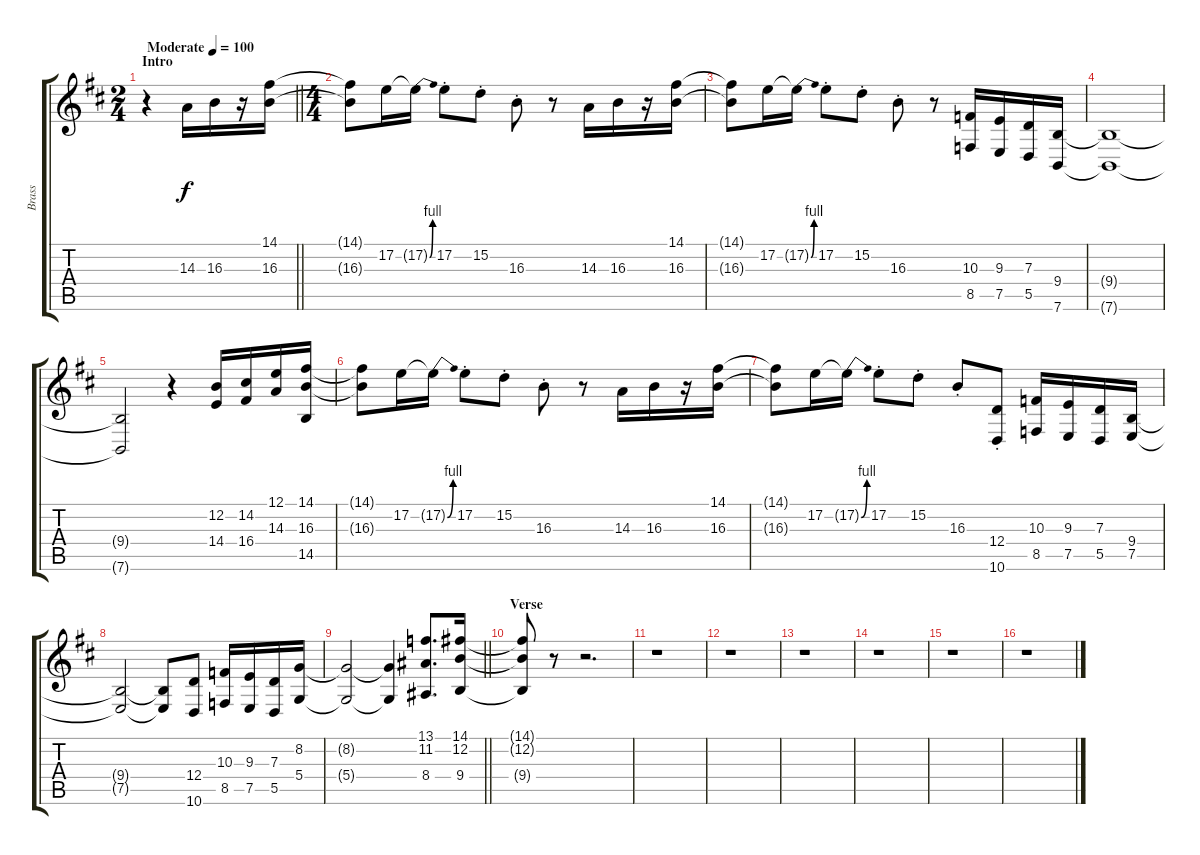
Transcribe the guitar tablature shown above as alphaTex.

\track ("Brass" "Brass") {instrument brasssection}
\staff {score tabs}
\tuning (E4 B3 G3 D3 A2 E2) {hide}
\ts (2 4)
\section ("" "Intro")
\tempo (100 "Moderate")
\clef g2
\barLineRight lightlight
\ks bminor
r.4{dy f instrument brasssection} 14.3.16 16.3.16 r.16 (14.1 16.3).16 |
\ts (4 4)
(14.1{t} 16.3{t}).8 17.2.16 17.2{be (bend 0 0 60 4) t}.16 17.2{st}.8 15.2{st}.8 16.3{st}.8 r.8 14.3.16 16.3.16 r.16 (14.1 16.3).16 |
(14.1{t} 16.3{t}).8 17.2.16 17.2{be (bend 0 0 60 4) t}.16 17.2{st}.8 15.2{st}.8 16.3{st}.8 r.8 (10.3 8.5).16 (9.3 7.5).16 (7.3 5.5).16 (9.4 7.6).16 |
(9.4{t} 7.6{t}).1 |
(9.4{t} 7.6{t}).2 r.4 (12.2 14.4).16 (14.2 16.4).16 (12.1 14.3).16 (14.1 16.3 14.5).16 |
(14.1{t} 16.3{t}).8 17.2.16 17.2{be (bend 0 0 60 4) t}.16 17.2{st}.8 15.2{st}.8 16.3{st}.8 r.8 14.3.16 16.3.16 r.16 (14.1 16.3).16 |
(14.1{t} 16.3{t}).8 17.2.16 17.2{be (bend 0 0 60 4) t}.16 17.2{st}.8 15.2{st}.8 16.3{st}.8 (12.4{st} 10.6{st}).8 (10.3 8.5).16 (9.3 7.5).16 (7.3 5.5).16 (9.4 7.5).16 |
(9.4{t} 7.5{t}).2 (9.4{t} 7.5{t}).8 (12.4 10.6).8 (10.3 8.5).16 (9.3 7.5).16 (7.3 5.5).16 (8.2 5.4).16 |
\barLineRight lightlight
(8.2{t} 5.4{t}).2 (8.2{t} 5.4{t}).4 (13.1 11.2 8.4).8{d} (14.1 12.2 9.4).16 |
\section ("" "Verse")
(14.1{t} 12.2{t} 9.4{t}).8 r.8 r.2{d} |
r.1 |
r.1 |
r.1 |
r.1 |
r.1 |
r.1
